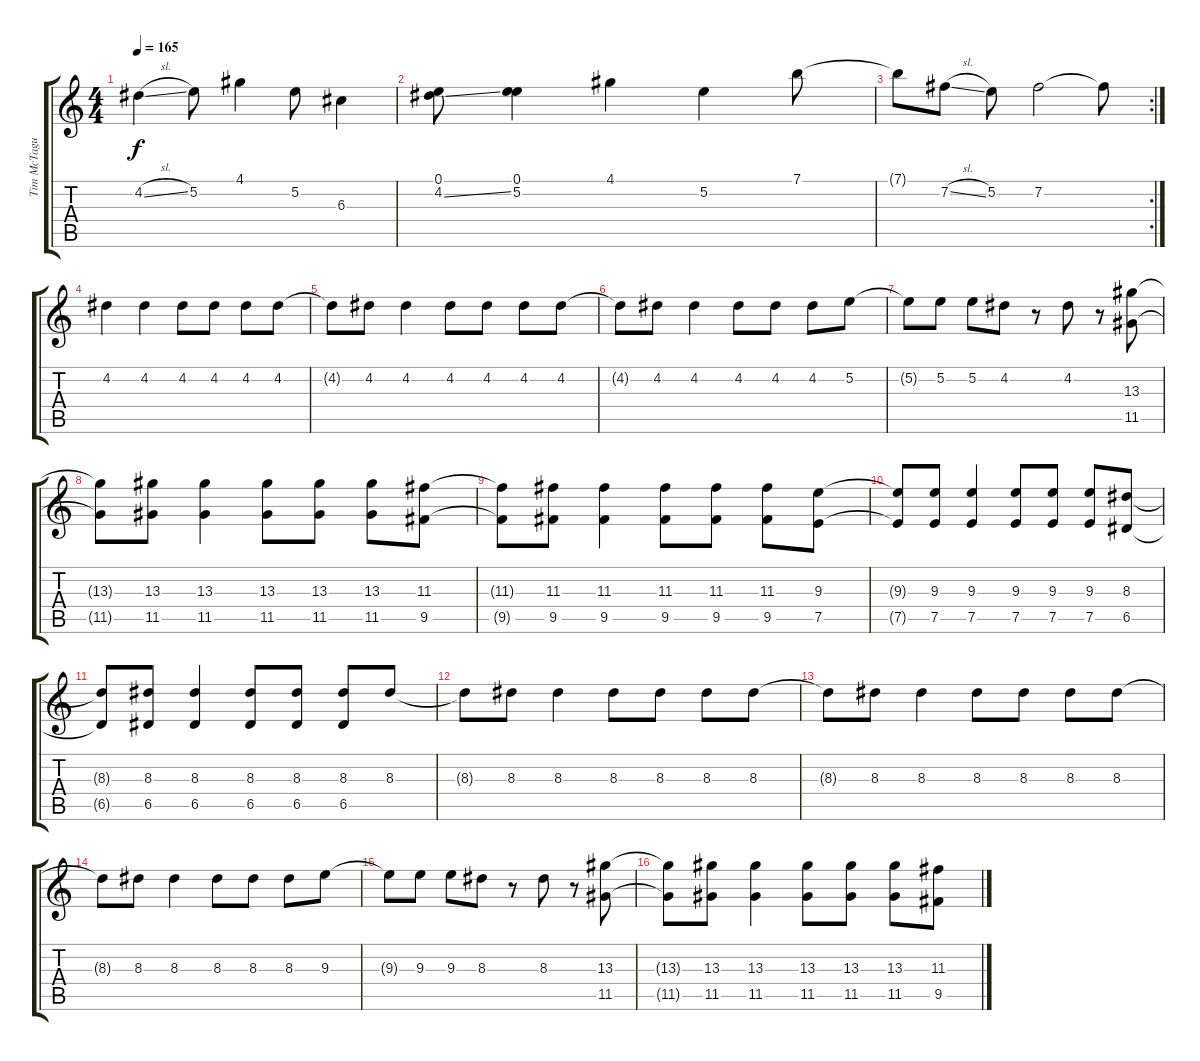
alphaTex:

\track ("Tim McTague" "Tim McTagu") {instrument distortionguitar}
\staff {score tabs}
\tuning (E4 B3 G3 D3 A2 D2) {hide}
\ts (4 4)
\tempo 165
\clef g2
\ks c
4.2{sl}.4{dy f} 5.2.8 4.1.4 5.2.8 6.3.4 |
(0.1 4.2{ss}).8 (0.1 5.2).4 4.1.4 5.2.4 7.1.8 |
\rc 2
7.1{t}.8 7.2{sl}.8 5.2.8 7.2.2 7.2{t}.8 |
4.2.4 4.2.4 4.2.8 4.2.8 4.2.8 4.2.8 |
4.2{t}.8 4.2.8 4.2.4 4.2.8 4.2.8 4.2.8 4.2.8 |
4.2{t}.8 4.2.8 4.2.4 4.2.8 4.2.8 4.2.8 5.2.8 |
5.2{t}.8 5.2.8 5.2.8 4.2.8 r.8 4.2.8 r.8 (13.3 11.5).8 |
(13.3{t} 11.5{t}).8 (13.3 11.5).8 (13.3 11.5).4 (13.3 11.5).8 (13.3 11.5).8 (13.3 11.5).8 (11.3 9.5).8 |
(11.3{t} 9.5{t}).8 (11.3 9.5).8 (11.3 9.5).4 (11.3 9.5).8 (11.3 9.5).8 (11.3 9.5).8 (9.3 7.5).8 |
(9.3{t} 7.5{t}).8 (9.3 7.5).8 (9.3 7.5).4 (9.3 7.5).8 (9.3 7.5).8 (9.3 7.5).8 (8.3 6.5).8 |
(8.3{t} 6.5{t}).8 (8.3 6.5).8 (8.3 6.5).4 (8.3 6.5).8 (8.3 6.5).8 (8.3 6.5).8 8.3.8 |
8.3{t}.8 8.3.8 8.3.4 8.3.8 8.3.8 8.3.8 8.3.8 |
8.3{t}.8 8.3.8 8.3.4 8.3.8 8.3.8 8.3.8 8.3.8 |
8.3{t}.8 8.3.8 8.3.4 8.3.8 8.3.8 8.3.8 9.3.8 |
9.3{t}.8 9.3.8 9.3.8 8.3.8 r.8 8.3.8 r.8 (13.3 11.5).8 |
(13.3{t} 11.5{t}).8 (13.3 11.5).8 (13.3 11.5).4 (13.3 11.5).8 (13.3 11.5).8 (13.3 11.5).8 (11.3 9.5).8
